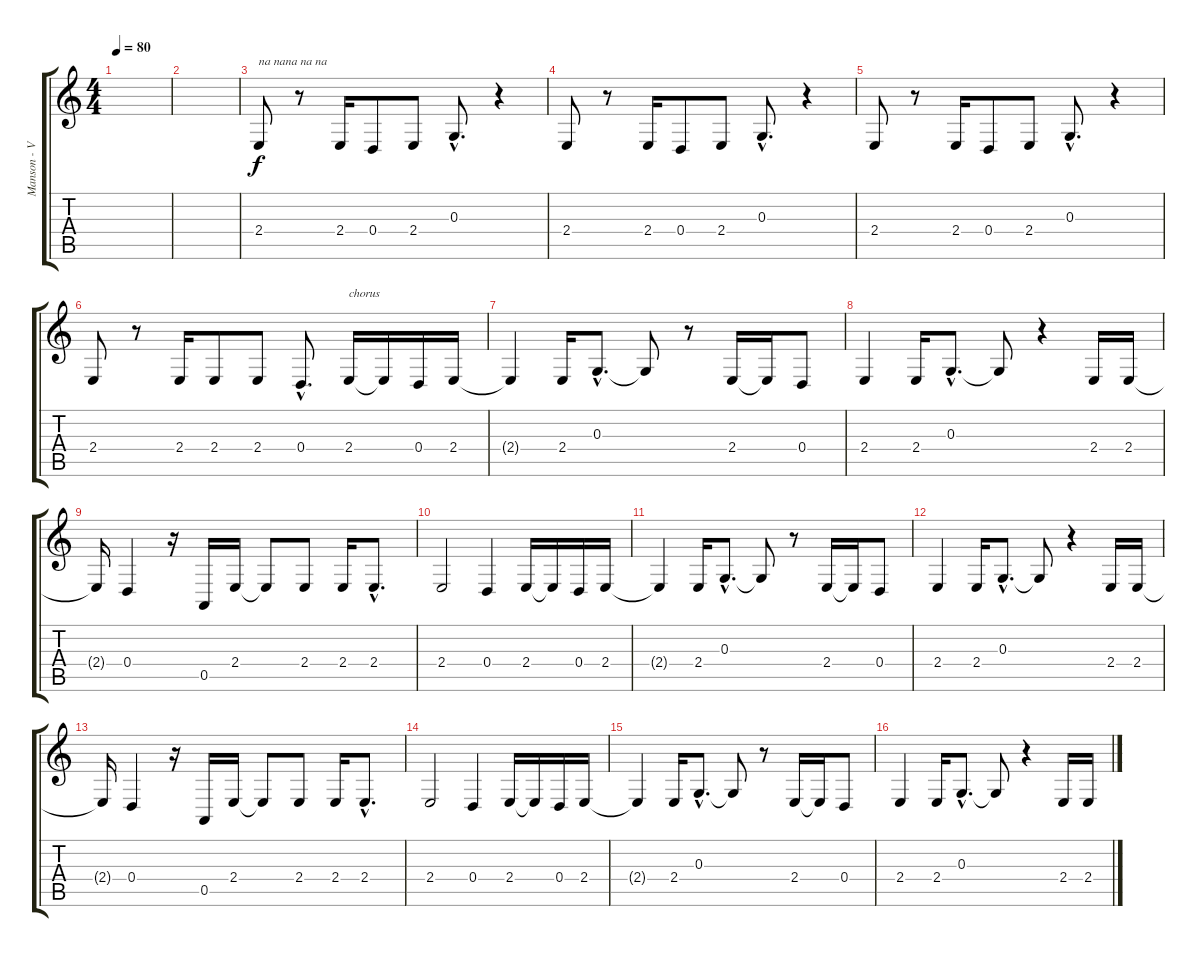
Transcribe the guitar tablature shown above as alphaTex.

\track ("Manson - Vocals" "Manson - V") {instrument lead6voice}
\staff {score tabs}
\tuning (E4 B3 G3 D3 A2 E2) {hide}
\ts (4 4)
\tempo 80
\clef g2
\ks c
|
|
2.4.8{txt "na nana na na"} r.8 2.4.16 0.4.8 2.4.8 0.3{hac}.8{d} r.4 |
2.4.8 r.8 2.4.16 0.4.8 2.4.8 0.3{hac}.8{d} r.4 |
2.4.8 r.8 2.4.16 0.4.8 2.4.8 0.3{hac}.8{d} r.4 |
2.4.8 r.8 2.4.16 2.4.8 2.4.8 0.4{hac}.8{d} 2.4.16{txt "chorus"} 2.4{t}.16 0.4.16 2.4.16 |
2.4{t}.4 2.4.16 0.3{hac}.8{d} 0.3{t}.8 r.8 2.4.16 2.4{t}.16 0.4.8 |
2.4.4 2.4.16 0.3{hac}.8{d} 0.3{t}.8 r.4 2.4.16 2.4.16 |
2.4{t}.16 0.4.4 r.16 0.5.16 2.4.16 2.4{t}.8 2.4.8 2.4.16 2.4{hac}.8{d} |
2.4.2 0.4.4 2.4.16 2.4{t}.16 0.4.16 2.4.16 |
2.4{t}.4 2.4.16 0.3{hac}.8{d} 0.3{t}.8 r.8 2.4.16 2.4{t}.16 0.4.8 |
2.4.4 2.4.16 0.3{hac}.8{d} 0.3{t}.8 r.4 2.4.16 2.4.16 |
2.4{t}.16 0.4.4 r.16 0.5.16 2.4.16 2.4{t}.8 2.4.8 2.4.16 2.4{hac}.8{d} |
2.4.2 0.4.4 2.4.16 2.4{t}.16 0.4.16 2.4.16 |
2.4{t}.4 2.4.16 0.3{hac}.8{d} 0.3{t}.8 r.8 2.4.16 2.4{t}.16 0.4.8 |
2.4.4 2.4.16 0.3{hac}.8{d} 0.3{t}.8 r.4 2.4.16 2.4.16
